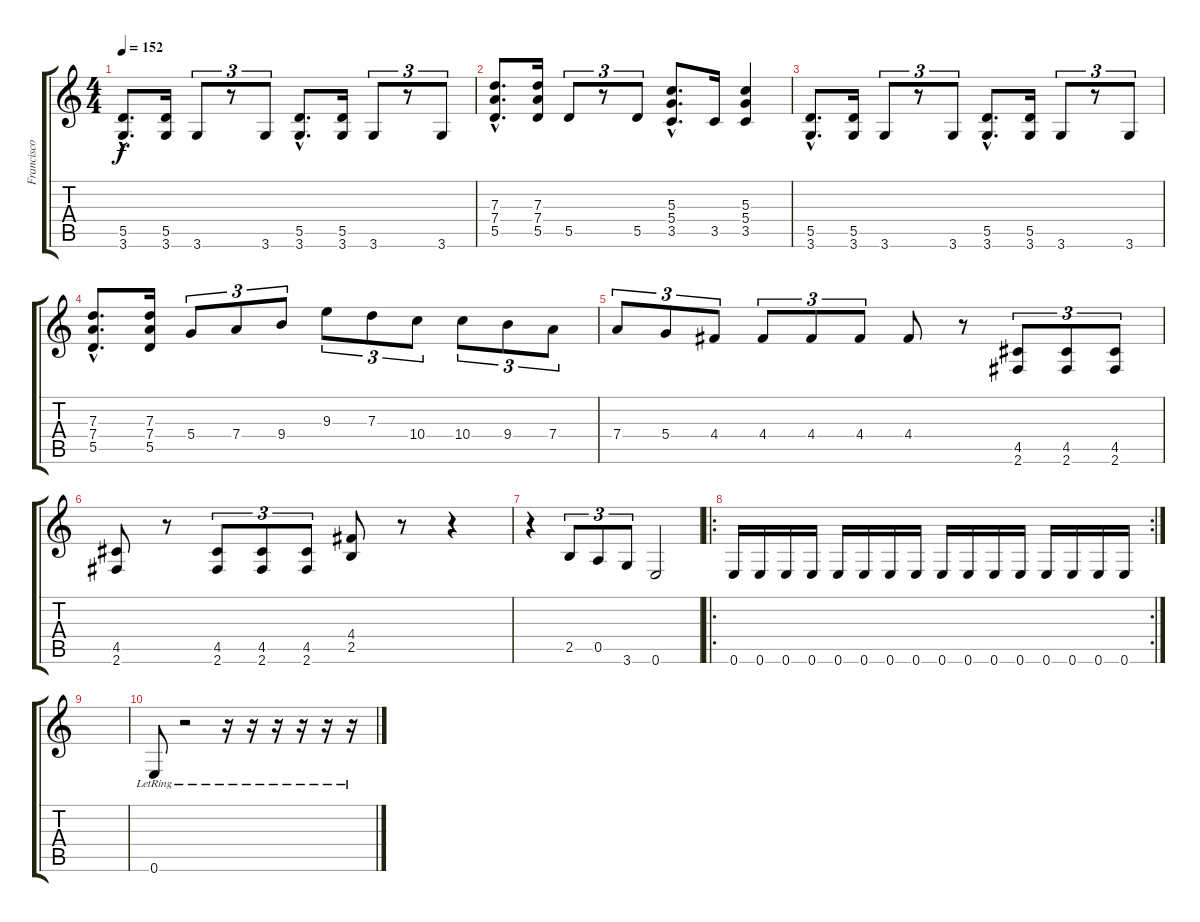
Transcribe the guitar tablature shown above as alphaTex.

\track ("Francisco \"Tony Hawks\" Cresp" "Francisco ") {instrument overdrivenguitar}
\staff {score tabs}
\tuning (E4 B3 G3 D3 A2 E2) {hide}
\ts (4 4)
\tempo 152
\clef g2
\ks c
(5.5{hac} 3.6{hac}).8{d dy f} (5.5 3.6).16 3.6.8{tu (3 2)} r.8{tu (3 2)} 3.6.8{tu (3 2)} (5.5{hac} 3.6{hac}).8{d} (5.5 3.6).16 3.6.8{tu (3 2)} r.8{tu (3 2)} 3.6.8{tu (3 2)} |
(7.3{hac} 7.4{hac} 5.5{hac}).8{d} (7.3 7.4 5.5).16 5.5.8{tu (3 2)} r.8{tu (3 2)} 5.5.8{tu (3 2)} (5.3{hac} 5.4{hac} 3.5{hac}).8{d} 3.5.16 (5.3 5.4 3.5).4 |
(5.5{hac} 3.6{hac}).8{d} (5.5 3.6).16 3.6.8{tu (3 2)} r.8{tu (3 2)} 3.6.8{tu (3 2)} (5.5{hac} 3.6{hac}).8{d} (5.5 3.6).16 3.6.8{tu (3 2)} r.8{tu (3 2)} 3.6.8{tu (3 2)} |
(7.3{hac} 7.4{hac} 5.5{hac}).8{d} (7.3 7.4 5.5).16 5.4.8{tu (3 2)} 7.4.8{tu (3 2)} 9.4.8{tu (3 2)} 9.3.8{tu (3 2)} 7.3.8{tu (3 2)} 10.4.8{tu (3 2)} 10.4.8{tu (3 2)} 9.4.8{tu (3 2)} 7.4.8{tu (3 2)} |
7.4.8{tu (3 2)} 5.4.8{tu (3 2)} 4.4.8{tu (3 2)} 4.4.8{tu (3 2)} 4.4.8{tu (3 2)} 4.4.8{tu (3 2)} 4.4.8 r.8 (4.5 2.6).8{tu (3 2)} (4.5 2.6).8{tu (3 2)} (4.5 2.6).8{tu (3 2)} |
(4.5 2.6).8 r.8 (4.5 2.6).8{tu (3 2)} (4.5 2.6).8{tu (3 2)} (4.5 2.6).8{tu (3 2)} (4.4 2.5).8 r.8 r.4 |
r.4 2.5.8{tu (3 2)} 0.5.8{tu (3 2)} 3.6.8{tu (3 2)} 0.6.2 |
\ro
\rc 2
0.6.16 0.6.16 0.6.16 0.6.16 0.6.16 0.6.16 0.6.16 0.6.16 0.6.16 0.6.16 0.6.16 0.6.16 0.6.16 0.6.16 0.6.16 0.6.16 |
|
0.6{lr}.8 r.2 r.16 r.16 r.16 r.16 r.16 r.16
